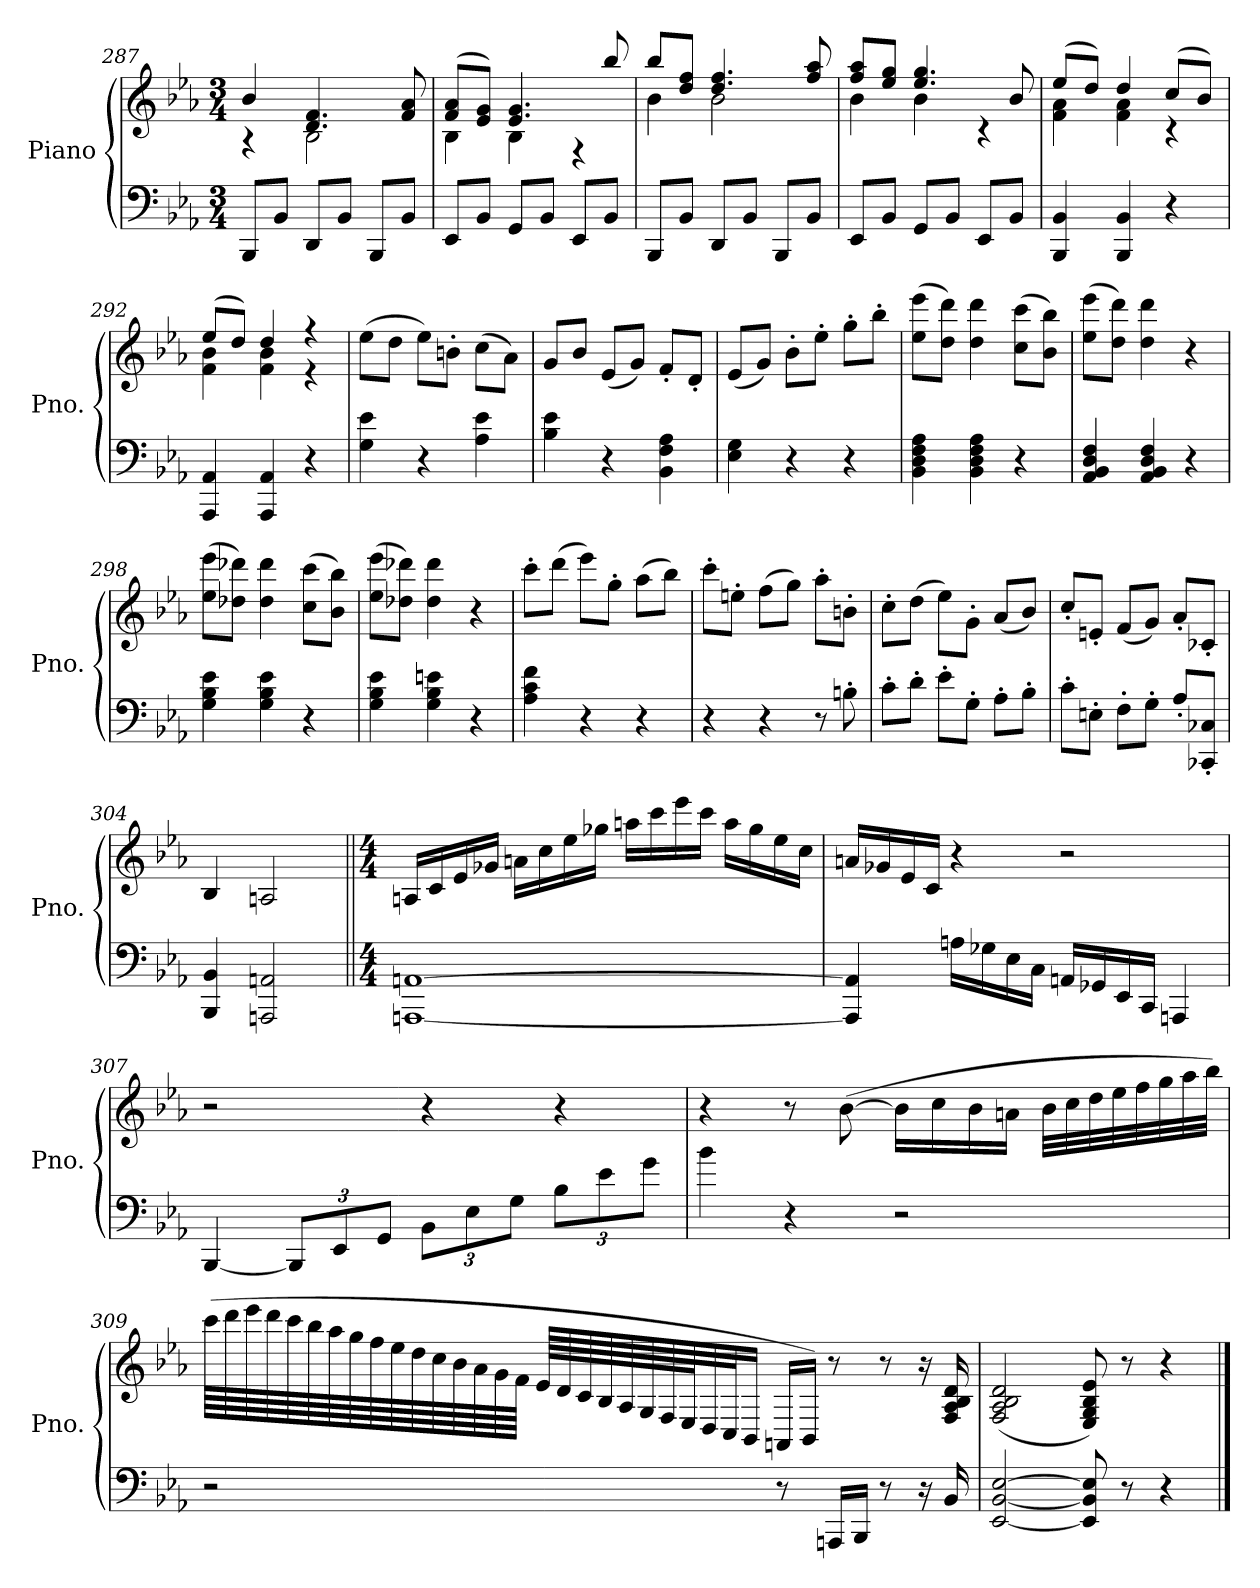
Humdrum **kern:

**kern	**kern
*part1	*part1
*staff2	*staff1
*I"Piano	*
*I'Pno.	*
*clefF4	*clefG2
*k[b-e-a-]	*k[b-e-a-]
*E-:	*E-:
*M3/4	*M3/4
=287	=287
*	*^
8BBB-/L	4b-/	4r
8BB-/J	.	.
8DD/L	4.d/ 4.f/	2B-\
8BB-/J	.	.
8BBB-/L	.	.
8BB-/J	8f/ 8a-/	.
=288	=288	=288
8EE-/L	(>8f/ 8a-/L	4B-\
8BB-/J	8e-/ 8g/J)	.
8GG/L	4.e-/ 4.g/	4B-\
8BB-/J	.	.
8EE-/L	.	4r
8BB-/J	8bb-/	.
=289	=289	=289
8BBB-/L	8bb-/L	4b-\
8BB-/J	8dd/ 8ff/J	.
8DD/L	4.dd/ 4.ff/	2b-\
8BB-/J	.	.
8BBB-/L	.	.
8BB-/J	8ff/ 8aa-/	.
=290	=290	=290
8EE-/L	8ff/ 8aa-/L	4b-\
8BB-/J	8ee-/ 8gg/J	.
8GG/L	4.ee-/ 4.gg/	4b-\
8BB-/J	.	.
8EE-/L	.	4r
8BB-/J	8b-/	.
=291	=291	=291
4BBB-/ 4BB-/	(>8ee-/L	4f\ 4a-\
.	8dd/J)	.
4BBB-/ 4BB-/	4dd/	4f\ 4a-\
4r	(>8cc/L	4r
.	8b-/J)	.
!!LO:LB:g=z	!!
=292	=292	=292
4AAA-/ 4AA-/	(>8ee-/L	4f\ 4b-\
.	8dd/J)	.
4AAA-/ 4AA-/	4dd/	4f\ 4b-\
4r	4r	4r
*	*v	*v
=293	=293
4G\ 4e-\	(>8ee-\L
.	8dd\J
4r	8ee-\L)
.	8bn'\J
4A-\ 4e-\	(>8cc\L
.	8a-\J)
=294	=294
4B-\ 4e-\	8g/L
.	8b-/J
4r	(<8e-/L
.	8g/J)
4BB-\ 4F\ 4A-\	8f'/L
.	8d'/J
=295	=295
4E-\ 4G\	(<8e-/L
.	8g/J)
4r	8b-'\L
.	8ee-'\J
4r	8gg'\L
.	8bb-'\J
=296	=296
4BB-\ 4D\ 4F\ 4A-\	(>8ee-\ 8eee-\L
.	8dd\ 8ddd\J)
4BB-\ 4D\ 4F\ 4A-\	4dd\ 4ddd\
4r	(>8cc\ 8ccc\L
.	8b-\ 8bb-\J)
=297	=297
4AA-/ 4BB-/ 4D/ 4F/	(>8ee-\ 8eee-\L
.	8dd\ 8ddd\J)
4AA-/ 4BB-/ 4D/ 4F/	4dd\ 4ddd\
4r	4r
=298	=298
4G\ 4B-\ 4e-\	(>8ee-\ 8eee-\L
.	8dd-X\ 8ddd-X\J)
4G\ 4B-\ 4e-\	4dd-\ 4ddd-\
4r	(>8cc\ 8ccc\L
.	8b-\ 8bb-\J)
!!LO:PB:g=z
=299	=299
4G\ 4B-\ 4e-\	(>8ee-\ 8eee-\L
.	8dd-X\ 8ddd-X\J)
4G\ 4B-\ 4en\	4dd-\ 4ddd-\
4r	4r
=300	=300
4A-\ 4c\ 4f\	8ccc'\L
.	(>8ddd\J
4r	8eee-\L)
.	8gg'\J
4r	(>8aa-\L
.	8bb-\J)
=301	=301
4r	8ccc'\L
.	8een'\J
4r	(>8ff\L
.	8gg\J)
8r	8aa-'\L
8Bn'\	8bn'\J
=302	=302
8c'\L	8cc'\L
8d'\J	(>8dd\J
8e-'\L	8ee-\L)
8G'\J	8g'\J
8A-'\L	(<8a-/L
8B-'\J	8b-/J)
=303	=303
8c'\L	8cc'/L
8En'\J	8en'/J
8F'\L	(<8f/L
8G'\J	8g/J)
8A-'/L	8a-'/L
8CC-X/' 8C-X/'J	8c-X'/J
=304	=304
4BBB-/ 4BB-/	4B-/
2AAAn/ 2AAn/	2An/
!!LO:LB:g=z
=305||	=305||
*M4/4	*M4/4
[1AAAn [1AAn	16An/LL
.	16c/
.	16e-/
.	16g-X/JJ
.	16an\LL
.	16cc\
.	16ee-\
.	16gg-X\JJ
.	16aan\LL
.	16ccc\
.	16eee-\
.	16ccc\JJ
.	16aa\LL
.	16gg-\
.	16ee-\
.	16cc\JJ
=306	=306
4AAA/] 4AA/]	16an/LL
.	16g-X/
.	16e-/
.	16c/JJ
16An\LL	4r
16G-X\	.
16E-\	.
16C\JJ	.
16AAn/LL	2r
16GG-X/	.
16EE-/	.
16CC/JJ	.
4AAAn/	.
!!LO:LB:g=z
=307	=307
[4BBB-/	2r
*Xbrackettup	*
12BBB-/L]	.
12EE-/	.
12GG/J	.
12BB-\L	4r
12E-\	.
12G\J	.
12B-\L	4r
12e-\	.
12g\J	.
=308	=308
4b-\	4r
4r	8r
.	(>[8b-\
2r	16b-\LL]
.	16cc\
.	16b-\
.	16an\JJ
.	32b-\LLL
.	32cc\
.	32dd\
.	32ee-\
.	32ff\
.	32gg\
.	32aa-\
.	32bb-\JJJ)
!!LO:LB:g=z
=309	=309
2r	(>64ccc\LLLL
.	64ddd\
.	64eee-\
.	64ddd\
.	64ccc\
.	64bb-\
.	64aa-\
.	64gg\
.	64ff\
.	64ee-\
.	64dd\
.	64cc\
.	64b-\
.	64a-\
.	64g\
.	64f\JJJJ
.	64e-/LLLL
.	64d/
.	64c/
.	64B-/
.	64A-/
.	64G/
.	64F/
.	64E-/J
.	32D/
.	32C/J
.	16BB-/JJ
8r	16AAn/LL
.	16BB-/JJ)
16AAAn/LL	8r
16BBB-/JJ	.
8r	8r
16r	16r
16BB-/	16F/ 16A-/ 16B-/ 16d/
!!LO:LB:g=z
=310	=310
[2EE-/ [2BB-/ [2E-/	(<2F/ 2A-/ 2B-/ 2d/
8EE-/] 8BB-/] 8E-/]	8E-/ 8G/ 8B-/ 8e-/)
8r	8r
4r	4r
==	==
*-	*-
